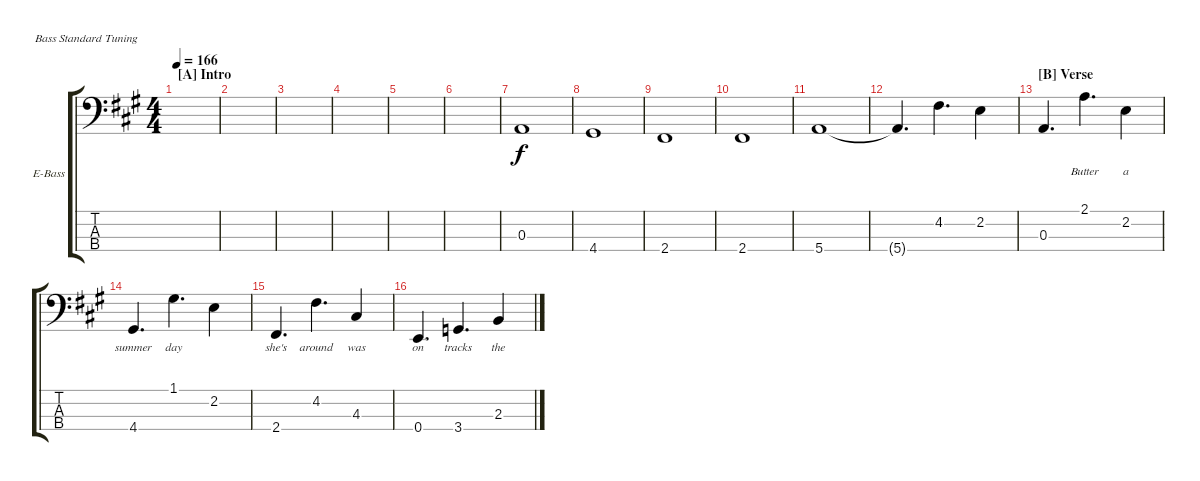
\defaultSystemsLayout 4
\bracketExtendMode groupsimilarinstruments
\firstSystemTrackNameOrientation horizontal
\otherSystemsTrackNameOrientation horizontal
\track ("Electric Bass" "E-Bass") {instrument electricbassfinger}
\staff {score tabs}
\tuning (G2 D2 A1 E1)
\ts (4 4)
\section ("A" "Intro")
\tempo 166
\clef f4
\ks a
|
|
|
|
|
|
0.3.1{lyrics (0 "") lyrics (1 "") lyrics (2 "") lyrics (3 "") lyrics (4 "")} |
4.4.1{lyrics (0 "") lyrics (1 "") lyrics (2 "") lyrics (3 "") lyrics (4 "")} |
2.4.1{lyrics (0 "") lyrics (1 "") lyrics (2 "") lyrics (3 "") lyrics (4 "")} |
2.4.1{lyrics (0 "") lyrics (1 "") lyrics (2 "") lyrics (3 "") lyrics (4 "")} |
5.4.1{lyrics (0 "") lyrics (1 "") lyrics (2 "") lyrics (3 "") lyrics (4 "")} |
5.4{t}.4{d} 4.2.4{d} 2.2.4 |
\section ("B" "Verse")
0.3.4{d lyrics (0 "") lyrics (1 "") lyrics (2 "") lyrics (3 "") lyrics (4 "")} 2.1.4{d lyrics (0 "Butter") lyrics (1 "") lyrics (2 "") lyrics (3 "") lyrics (4 "")} 2.2.4{lyrics (0 "a") lyrics (1 "") lyrics (2 "") lyrics (3 "") lyrics (4 "")} |
4.4.4{d lyrics (0 "summer") lyrics (1 "") lyrics (2 "") lyrics (3 "") lyrics (4 "")} 1.1.4{d lyrics (0 "day") lyrics (1 "") lyrics (2 "") lyrics (3 "") lyrics (4 "")} 2.2.4{lyrics (0 "") lyrics (1 "") lyrics (2 "") lyrics (3 "") lyrics (4 "")} |
2.4.4{d lyrics (0 "she's") lyrics (1 "") lyrics (2 "") lyrics (3 "") lyrics (4 "")} 4.2.4{d lyrics (0 "around") lyrics (1 "") lyrics (2 "") lyrics (3 "") lyrics (4 "")} 4.3.4{lyrics (0 "was") lyrics (1 "") lyrics (2 "") lyrics (3 "") lyrics (4 "")} |
0.4.4{d lyrics (0 "on") lyrics (1 "") lyrics (2 "") lyrics (3 "") lyrics (4 "")} 3.4.4{d lyrics (0 "tracks") lyrics (1 "") lyrics (2 "") lyrics (3 "") lyrics (4 "")} 2.3.4{lyrics (0 "the") lyrics (1 "") lyrics (2 "") lyrics (3 "") lyrics (4 "")}
